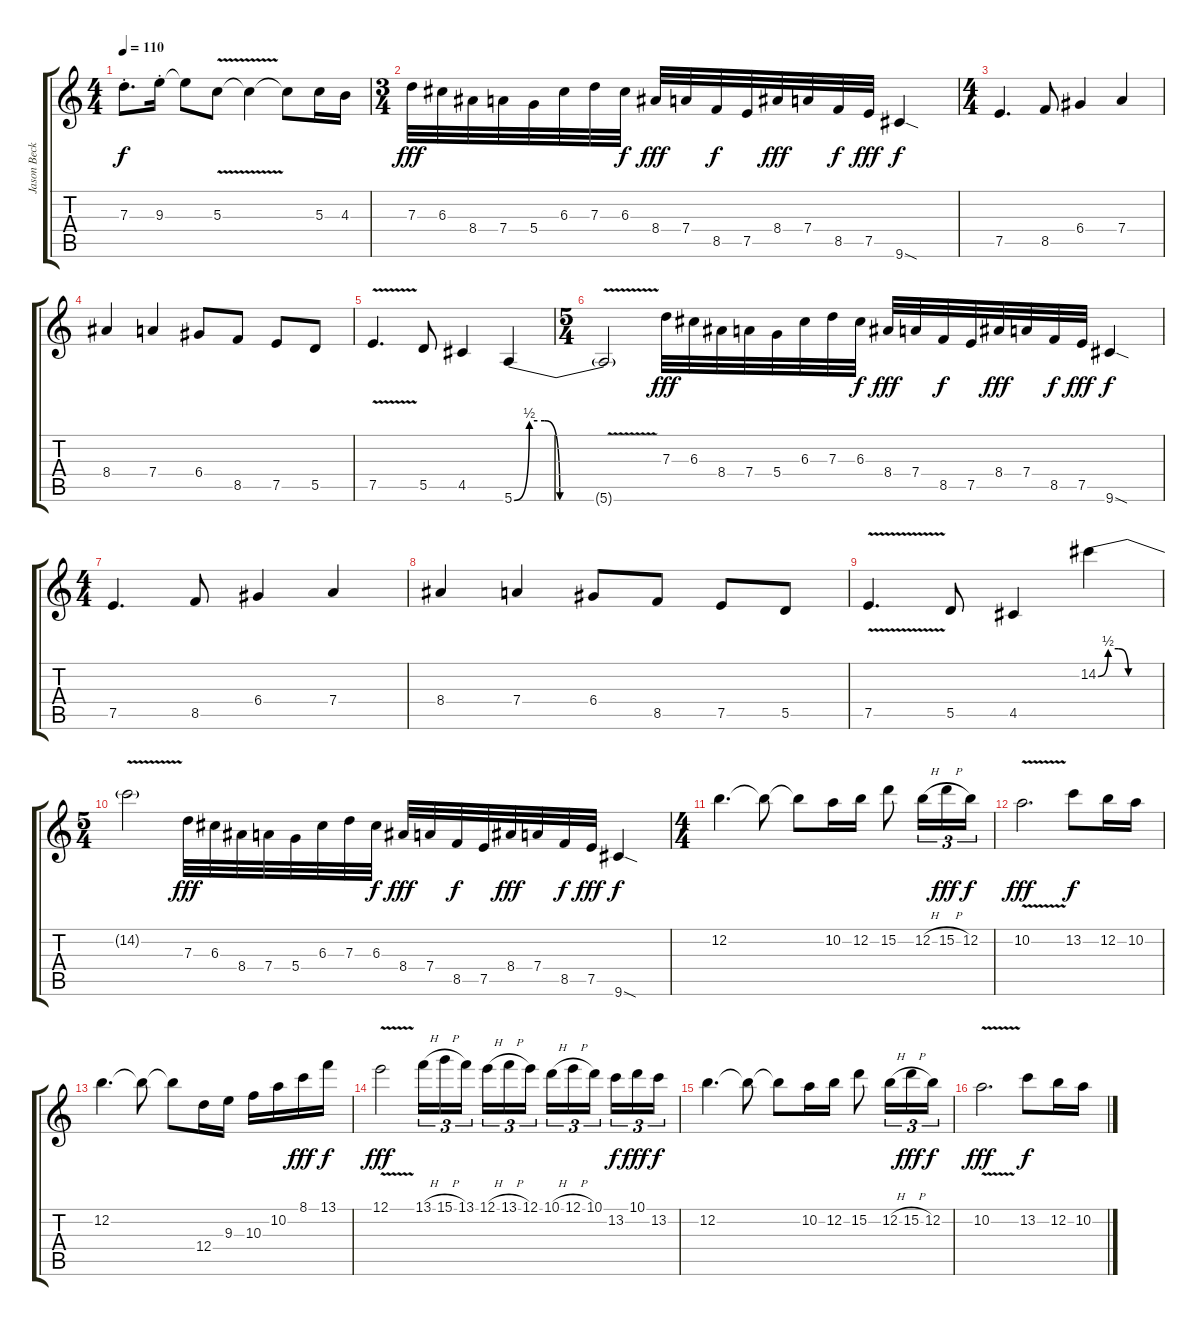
\track ("Jason Becker" "Jason Beck") {instrument overdrivenguitar}
\staff {score tabs}
\tuning (E4 B3 G3 D3 A2 E2) {hide}
\ts (4 4)
\tempo 110
\clef g2
\ks c
7.3{st}.8{d dy f} 9.3{st}.16 9.3{t}.8 5.3{v}.8 5.3{t}.4 5.3{t}.8 5.3.16 4.3.16 |
\ts (3 4)
7.3.32{dy fff} 6.3.32 8.4.32 7.4.32 5.4.32 6.3.32 7.3.32 6.3.32{dy f} 8.4.32{dy fff} 7.4.32 8.5.32{dy f} 7.5.32 8.4.32{dy fff} 7.4.32 8.5.32{dy f} 7.5.32{dy fff} 9.6{sod}.4{dy f} |
\ts (4 4)
7.5.4{d} 8.5.8 6.4.4 7.4.4 |
8.4.4 7.4.4 6.4.8 8.5.8 7.5.8 5.5.8 |
7.5{v}.4{d} 5.5.8 4.5.4 5.6{be (custom 0 0 10 2 20 2 30 0 60 0)}.4 |
\ts (5 4)
5.6{v t}.2 7.3.32{dy fff} 6.3.32 8.4.32 7.4.32 5.4.32 6.3.32 7.3.32 6.3.32{dy f} 8.4.32{dy fff} 7.4.32 8.5.32{dy f} 7.5.32 8.4.32{dy fff} 7.4.32 8.5.32{dy f} 7.5.32{dy fff} 9.6{sod}.4{dy f} |
\ts (4 4)
7.5.4{d} 8.5.8 6.4.4 7.4.4 |
8.4.4 7.4.4 6.4.8 8.5.8 7.5.8 5.5.8 |
7.5{v}.4{d} 5.5.8 4.5.4 14.2{be (custom 0 0 10 2 20 2 30 0 60 0)}.4 |
\ts (5 4)
14.2{v t}.2 7.3.32{dy fff} 6.3.32 8.4.32 7.4.32 5.4.32 6.3.32 7.3.32 6.3.32{dy f} 8.4.32{dy fff} 7.4.32 8.5.32{dy f} 7.5.32 8.4.32{dy fff} 7.4.32 8.5.32{dy f} 7.5.32{dy fff} 9.6{sod}.4{dy f} |
\ts (4 4)
12.2.4{d} 12.2{t}.8 12.2{t}.8 10.2.16 12.2.16 15.2.8 12.2{h}.16{tu (3 2)} 15.2{h}.16{tu (3 2) dy fff} 12.2.16{tu (3 2) dy f} |
10.2{v}.2{d dy fff} 13.2.8{dy f} 12.2.16 10.2.16 |
12.2.4{d} 12.2{t}.8 12.2{t}.8 12.4.16 9.3.16 10.3.16 10.2.16 8.1.16{dy fff} 13.1.16{dy f} |
12.1{v}.2{dy fff} 13.1{h}.16{tu (3 2)} 15.1{h}.16{tu (3 2)} 13.1.16{tu (3 2) beam splitsecondary} 12.1{h}.16{tu (3 2)} 13.1{h}.16{tu (3 2)} 12.1.16{tu (3 2)} 10.1{h}.16{tu (3 2)} 12.1{h}.16{tu (3 2)} 10.1.16{tu (3 2) beam splitsecondary} 13.2.16{tu (3 2) dy f} 10.1.16{tu (3 2) dy fff} 13.2.16{tu (3 2) dy f} |
12.2.4{d} 12.2{t}.8 12.2{t}.8 10.2.16 12.2.16 15.2.8 12.2{h}.16{tu (3 2)} 15.2{h}.16{tu (3 2) dy fff} 12.2.16{tu (3 2) dy f} |
10.2{v}.2{d dy fff} 13.2.8{dy f} 12.2.16 10.2.16
